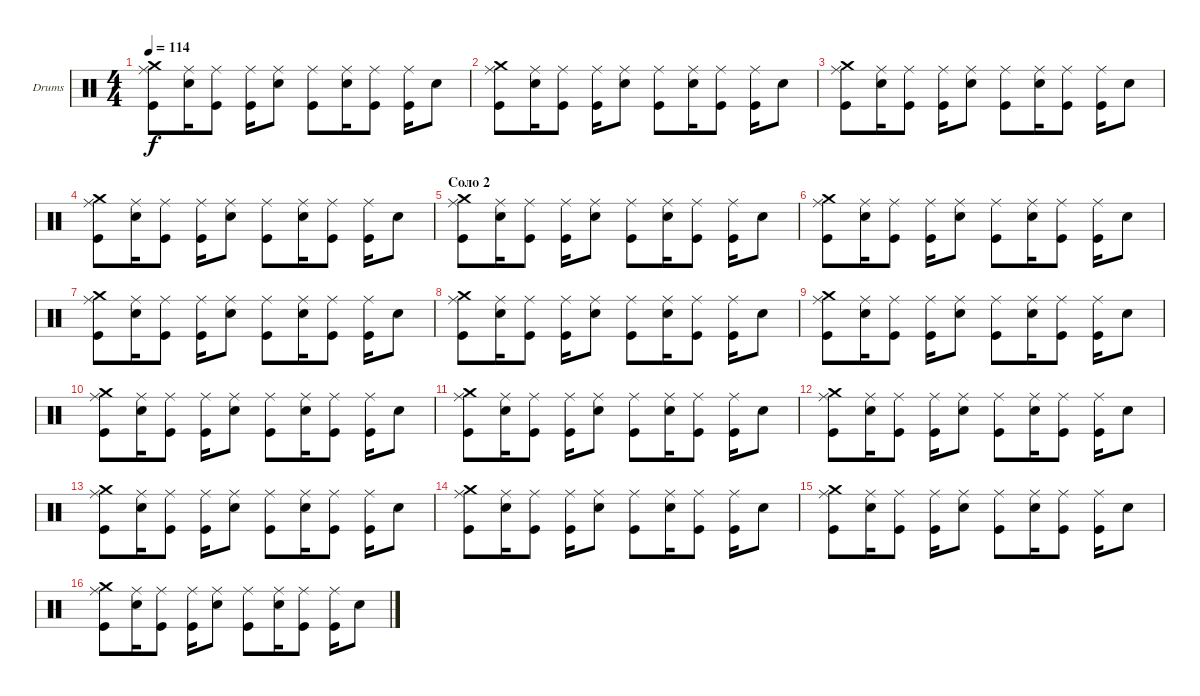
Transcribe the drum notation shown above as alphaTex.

\bracketExtendMode groupsimilarinstruments
\firstSystemTrackNameOrientation horizontal
\otherSystemsTrackNameOrientation horizontal
\track ("Барабаны" "Drums") {instrument percussion}
\staff {score}
\articulation defaults
\ts (4 4)
\tempo 114
\clef neutral
\ks c
("Kick (hit)" "Crash medium (hit)" "Ride (middle)").8{dy f} ("Snare (hit) 2" "Ride (middle)").16 ("Kick (hit)" "Ride (middle)").8 ("Kick (hit)" "Ride (middle)").16 ("Snare (hit) 2" "Ride (middle)").8 ("Kick (hit)" "Ride (middle)").8 ("Snare (hit) 2" "Ride (middle)").16 ("Kick (hit)" "Ride (middle)").8 ("Kick (hit)" "Ride (middle)").16 "Snare (hit) 2".8 |
("Kick (hit)" "Crash medium (hit)" "Ride (middle)").8 ("Snare (hit) 2" "Ride (middle)").16 ("Kick (hit)" "Ride (middle)").8 ("Kick (hit)" "Ride (middle)").16 ("Snare (hit) 2" "Ride (middle)").8 ("Kick (hit)" "Ride (middle)").8 ("Snare (hit) 2" "Ride (middle)").16 ("Kick (hit)" "Ride (middle)").8 ("Kick (hit)" "Ride (middle)").16 "Snare (hit) 2".8 |
("Kick (hit)" "Crash medium (hit)" "Ride (middle)").8 ("Snare (hit) 2" "Ride (middle)").16 ("Kick (hit)" "Ride (middle)").8 ("Kick (hit)" "Ride (middle)").16 ("Snare (hit) 2" "Ride (middle)").8 ("Kick (hit)" "Ride (middle)").8 ("Snare (hit) 2" "Ride (middle)").16 ("Kick (hit)" "Ride (middle)").8 ("Kick (hit)" "Ride (middle)").16 "Snare (hit) 2".8 |
("Kick (hit)" "Crash medium (hit)" "Ride (middle)").8 ("Snare (hit) 2" "Ride (middle)").16 ("Kick (hit)" "Ride (middle)").8 ("Kick (hit)" "Ride (middle)").16 ("Snare (hit) 2" "Ride (middle)").8 ("Kick (hit)" "Ride (middle)").8 ("Snare (hit) 2" "Ride (middle)").16 ("Kick (hit)" "Ride (middle)").8 ("Kick (hit)" "Ride (middle)").16 "Snare (hit) 2".8 |
\section ("" "Соло 2")
("Kick (hit)" "Crash medium (hit)" "Ride (middle)").8 ("Snare (hit) 2" "Ride (middle)").16 ("Kick (hit)" "Ride (middle)").8 ("Kick (hit)" "Ride (middle)").16 ("Snare (hit) 2" "Ride (middle)").8 ("Kick (hit)" "Ride (middle)").8 ("Snare (hit) 2" "Ride (middle)").16 ("Kick (hit)" "Ride (middle)").8 ("Kick (hit)" "Ride (middle)").16 "Snare (hit) 2".8 |
("Kick (hit)" "Crash medium (hit)" "Ride (middle)").8 ("Snare (hit) 2" "Ride (middle)").16 ("Kick (hit)" "Ride (middle)").8 ("Kick (hit)" "Ride (middle)").16 ("Snare (hit) 2" "Ride (middle)").8 ("Kick (hit)" "Ride (middle)").8 ("Snare (hit) 2" "Ride (middle)").16 ("Kick (hit)" "Ride (middle)").8 ("Kick (hit)" "Ride (middle)").16 "Snare (hit) 2".8 |
("Kick (hit)" "Crash medium (hit)" "Ride (middle)").8 ("Snare (hit) 2" "Ride (middle)").16 ("Kick (hit)" "Ride (middle)").8 ("Kick (hit)" "Ride (middle)").16 ("Snare (hit) 2" "Ride (middle)").8 ("Kick (hit)" "Ride (middle)").8 ("Snare (hit) 2" "Ride (middle)").16 ("Kick (hit)" "Ride (middle)").8 ("Kick (hit)" "Ride (middle)").16 "Snare (hit) 2".8 |
("Kick (hit)" "Crash medium (hit)" "Ride (middle)").8 ("Snare (hit) 2" "Ride (middle)").16 ("Kick (hit)" "Ride (middle)").8 ("Kick (hit)" "Ride (middle)").16 ("Snare (hit) 2" "Ride (middle)").8 ("Kick (hit)" "Ride (middle)").8 ("Snare (hit) 2" "Ride (middle)").16 ("Kick (hit)" "Ride (middle)").8 ("Kick (hit)" "Ride (middle)").16 "Snare (hit) 2".8 |
("Kick (hit)" "Crash medium (hit)" "Ride (middle)").8 ("Snare (hit) 2" "Ride (middle)").16 ("Kick (hit)" "Ride (middle)").8 ("Kick (hit)" "Ride (middle)").16 ("Snare (hit) 2" "Ride (middle)").8 ("Kick (hit)" "Ride (middle)").8 ("Snare (hit) 2" "Ride (middle)").16 ("Kick (hit)" "Ride (middle)").8 ("Kick (hit)" "Ride (middle)").16 "Snare (hit) 2".8 |
("Kick (hit)" "Crash medium (hit)" "Ride (middle)").8 ("Snare (hit) 2" "Ride (middle)").16 ("Kick (hit)" "Ride (middle)").8 ("Kick (hit)" "Ride (middle)").16 ("Snare (hit) 2" "Ride (middle)").8 ("Kick (hit)" "Ride (middle)").8 ("Snare (hit) 2" "Ride (middle)").16 ("Kick (hit)" "Ride (middle)").8 ("Kick (hit)" "Ride (middle)").16 "Snare (hit) 2".8 |
("Kick (hit)" "Crash medium (hit)" "Ride (middle)").8 ("Snare (hit) 2" "Ride (middle)").16 ("Kick (hit)" "Ride (middle)").8 ("Kick (hit)" "Ride (middle)").16 ("Snare (hit) 2" "Ride (middle)").8 ("Kick (hit)" "Ride (middle)").8 ("Snare (hit) 2" "Ride (middle)").16 ("Kick (hit)" "Ride (middle)").8 ("Kick (hit)" "Ride (middle)").16 "Snare (hit) 2".8 |
("Kick (hit)" "Crash medium (hit)" "Ride (middle)").8 ("Snare (hit) 2" "Ride (middle)").16 ("Kick (hit)" "Ride (middle)").8 ("Kick (hit)" "Ride (middle)").16 ("Snare (hit) 2" "Ride (middle)").8 ("Kick (hit)" "Ride (middle)").8 ("Snare (hit) 2" "Ride (middle)").16 ("Kick (hit)" "Ride (middle)").8 ("Kick (hit)" "Ride (middle)").16 "Snare (hit) 2".8 |
("Kick (hit)" "Crash medium (hit)" "Ride (middle)").8 ("Snare (hit) 2" "Ride (middle)").16 ("Kick (hit)" "Ride (middle)").8 ("Kick (hit)" "Ride (middle)").16 ("Snare (hit) 2" "Ride (middle)").8 ("Kick (hit)" "Ride (middle)").8 ("Snare (hit) 2" "Ride (middle)").16 ("Kick (hit)" "Ride (middle)").8 ("Kick (hit)" "Ride (middle)").16 "Snare (hit) 2".8 |
("Kick (hit)" "Crash medium (hit)" "Ride (middle)").8 ("Snare (hit) 2" "Ride (middle)").16 ("Kick (hit)" "Ride (middle)").8 ("Kick (hit)" "Ride (middle)").16 ("Snare (hit) 2" "Ride (middle)").8 ("Kick (hit)" "Ride (middle)").8 ("Snare (hit) 2" "Ride (middle)").16 ("Kick (hit)" "Ride (middle)").8 ("Kick (hit)" "Ride (middle)").16 "Snare (hit) 2".8 |
("Kick (hit)" "Crash medium (hit)" "Ride (middle)").8 ("Snare (hit) 2" "Ride (middle)").16 ("Kick (hit)" "Ride (middle)").8 ("Kick (hit)" "Ride (middle)").16 ("Snare (hit) 2" "Ride (middle)").8 ("Kick (hit)" "Ride (middle)").8 ("Snare (hit) 2" "Ride (middle)").16 ("Kick (hit)" "Ride (middle)").8 ("Kick (hit)" "Ride (middle)").16 "Snare (hit) 2".8 |
("Kick (hit)" "Crash medium (hit)" "Ride (middle)").8 ("Snare (hit) 2" "Ride (middle)").16 ("Kick (hit)" "Ride (middle)").8 ("Kick (hit)" "Ride (middle)").16 ("Snare (hit) 2" "Ride (middle)").8 ("Kick (hit)" "Ride (middle)").8 ("Snare (hit) 2" "Ride (middle)").16 ("Kick (hit)" "Ride (middle)").8 ("Kick (hit)" "Ride (middle)").16 "Snare (hit) 2".8
